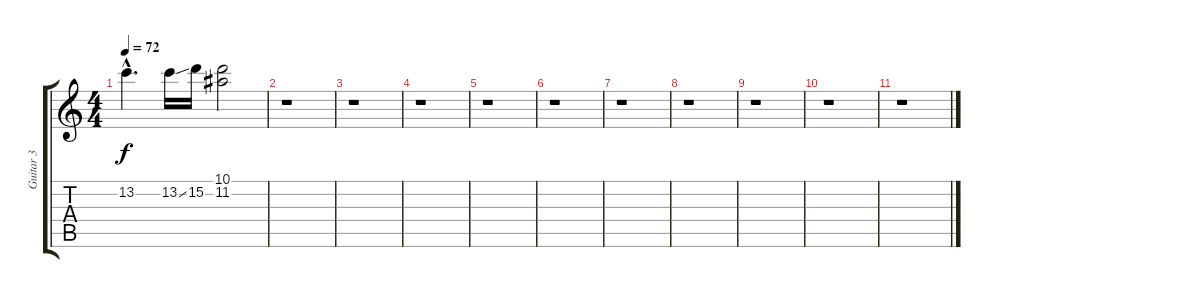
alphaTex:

\track ("Guitar 3" "Guitar 3") {instrument overdrivenguitar}
\staff {score tabs}
\tuning (E4 B3 G3 D3 A2 E2) {hide}
\ts (4 4)
\tempo 72
\clef g2
\ks c
13.2{hac}.4{d dy f} 13.2{ss}.16 15.2.16 (10.1 11.2).2 |
r.1 |
r.1 |
r.1 |
r.1 |
r.1 |
r.1 |
r.1 |
r.1 |
r.1 |
r.1
